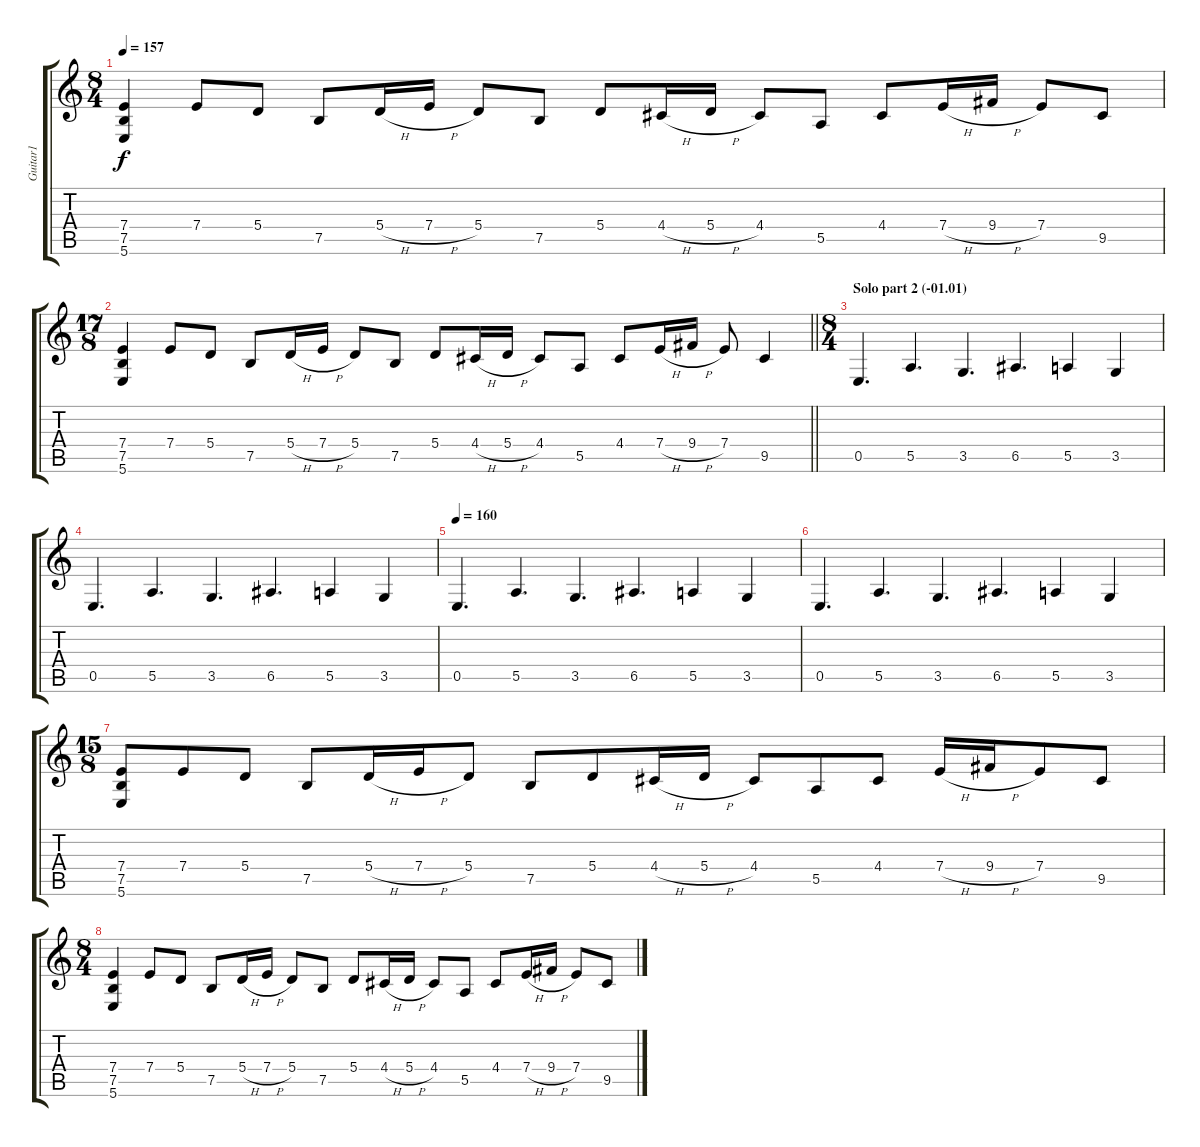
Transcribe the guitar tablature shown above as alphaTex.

\track ("Guitar1" "Guitar1") {instrument distortionguitar}
\staff {score tabs}
\tuning (B3 Gb3 D3 A2 E2 B1) {hide}
\ts (8 4)
\tempo 157
\clef g2
\ks c
(7.4 7.5 5.6).4{dy f} 7.4.8 5.4.8 7.5.8 5.4{h}.16 7.4{h}.16 5.4.8 7.5.8 5.4.8 4.4{h}.16 5.4{h}.16 4.4.8 5.5.8 4.4.8 7.4{h}.16 9.4{h}.16 7.4.8 9.5.8 |
\ts (17 8)
\barLineRight lightlight
(7.4 7.5 5.6).4 7.4.8 5.4.8 7.5.8 5.4{h}.16 7.4{h}.16 5.4.8 7.5.8 5.4.8 4.4{h}.16 5.4{h}.16 4.4.8 5.5.8 4.4.8 7.4{h}.16 9.4{h}.16 7.4.8 9.5.4 |
\ts (8 4)
\section ("" "Solo part 2 (-01.01)")
0.5.4{d} 5.5.4{d} 3.5.4{d} 6.5.4{d} 5.5.4 3.5.4 |
0.5.4{d} 5.5.4{d} 3.5.4{d} 6.5.4{d} 5.5.4 3.5.4 |
\tempo 160
0.5.4{d} 5.5.4{d} 3.5.4{d} 6.5.4{d} 5.5.4 3.5.4 |
0.5.4{d} 5.5.4{d} 3.5.4{d} 6.5.4{d} 5.5.4 3.5.4 |
\ts (15 8)
(7.4 7.5 5.6).8 7.4.8 5.4.8 7.5.8 5.4{h}.16 7.4{h}.16 5.4.8 7.5.8 5.4.8 4.4{h}.16 5.4{h}.16 4.4.8 5.5.8 4.4.8 7.4{h}.16 9.4{h}.16 7.4.8 9.5.8 |
\ts (8 4)
(7.4 7.5 5.6).4 7.4.8 5.4.8 7.5.8 5.4{h}.16 7.4{h}.16 5.4.8 7.5.8 5.4.8 4.4{h}.16 5.4{h}.16 4.4.8 5.5.8 4.4.8 7.4{h}.16 9.4{h}.16 7.4.8 9.5.8
